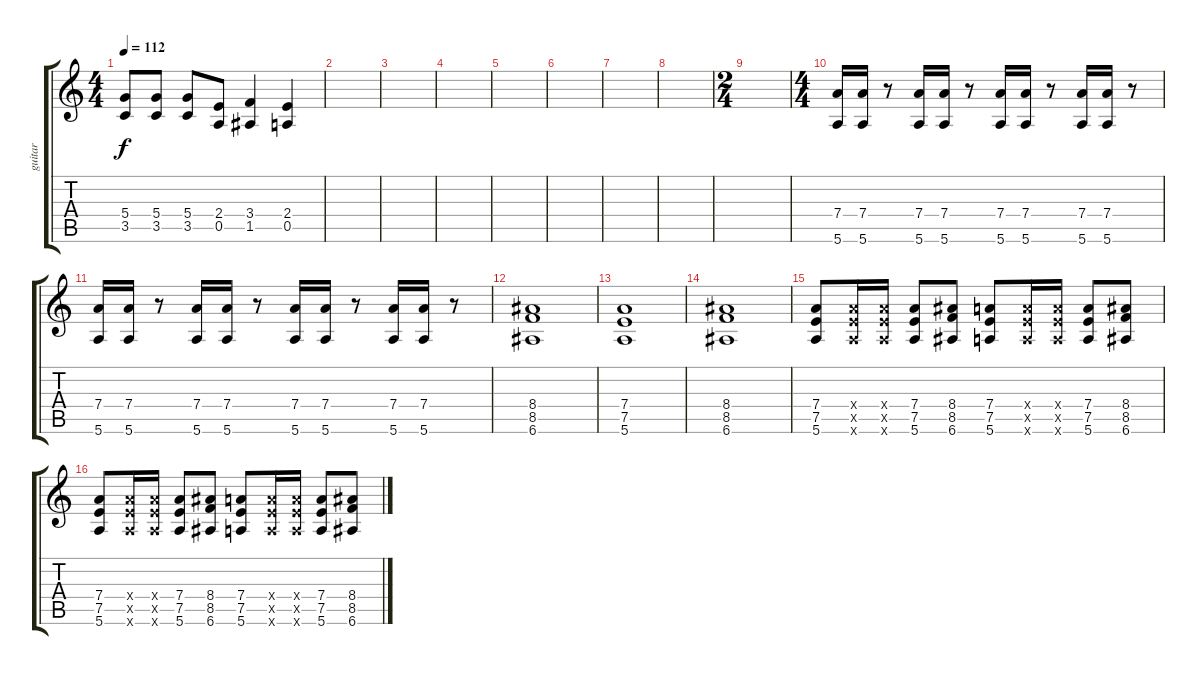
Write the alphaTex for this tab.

\track ("guitar" "guitar") {instrument overdrivenguitar}
\staff {score tabs}
\tuning (E4 B3 G3 D3 A2 E2) {hide}
\ts (4 4)
\tempo 112
\clef g2
\ks c
(5.4 3.5).8{dy f} (5.4 3.5).8 (5.4 3.5).8 (2.4 0.5).8 (3.4 1.5).4 (2.4 0.5).4 |
|
|
|
|
|
|
|
\ts (2 4)
|
\ts (4 4)
(7.4 5.6).16 (7.4 5.6).16 r.8 (7.4 5.6).16 (7.4 5.6).16 r.8 (7.4 5.6).16 (7.4 5.6).16 r.8 (7.4 5.6).16 (7.4 5.6).16 r.8 |
(7.4 5.6).16 (7.4 5.6).16 r.8 (7.4 5.6).16 (7.4 5.6).16 r.8 (7.4 5.6).16 (7.4 5.6).16 r.8 (7.4 5.6).16 (7.4 5.6).16 r.8 |
(8.4 8.5 6.6).1 |
(7.4 7.5 5.6).1 |
(8.4 8.5 6.6).1 |
(7.4 7.5 5.6).8 (7.4{x} 7.5{x} 5.6{x}).16 (7.4{x} 7.5{x} 5.6{x}).16 (7.4 7.5 5.6).8 (8.4 8.5 6.6).8 (7.4 7.5 5.6).8 (7.4{x} 7.5{x} 5.6{x}).16 (7.4{x} 7.5{x} 5.6{x}).16 (7.4 7.5 5.6).8 (8.4 8.5 6.6).8 |
(7.4 7.5 5.6).8 (7.4{x} 7.5{x} 5.6{x}).16 (7.4{x} 7.5{x} 5.6{x}).16 (7.4 7.5 5.6).8 (8.4 8.5 6.6).8 (7.4 7.5 5.6).8 (7.4{x} 7.5{x} 5.6{x}).16 (7.4{x} 7.5{x} 5.6{x}).16 (7.4 7.5 5.6).8 (8.4 8.5 6.6).8
